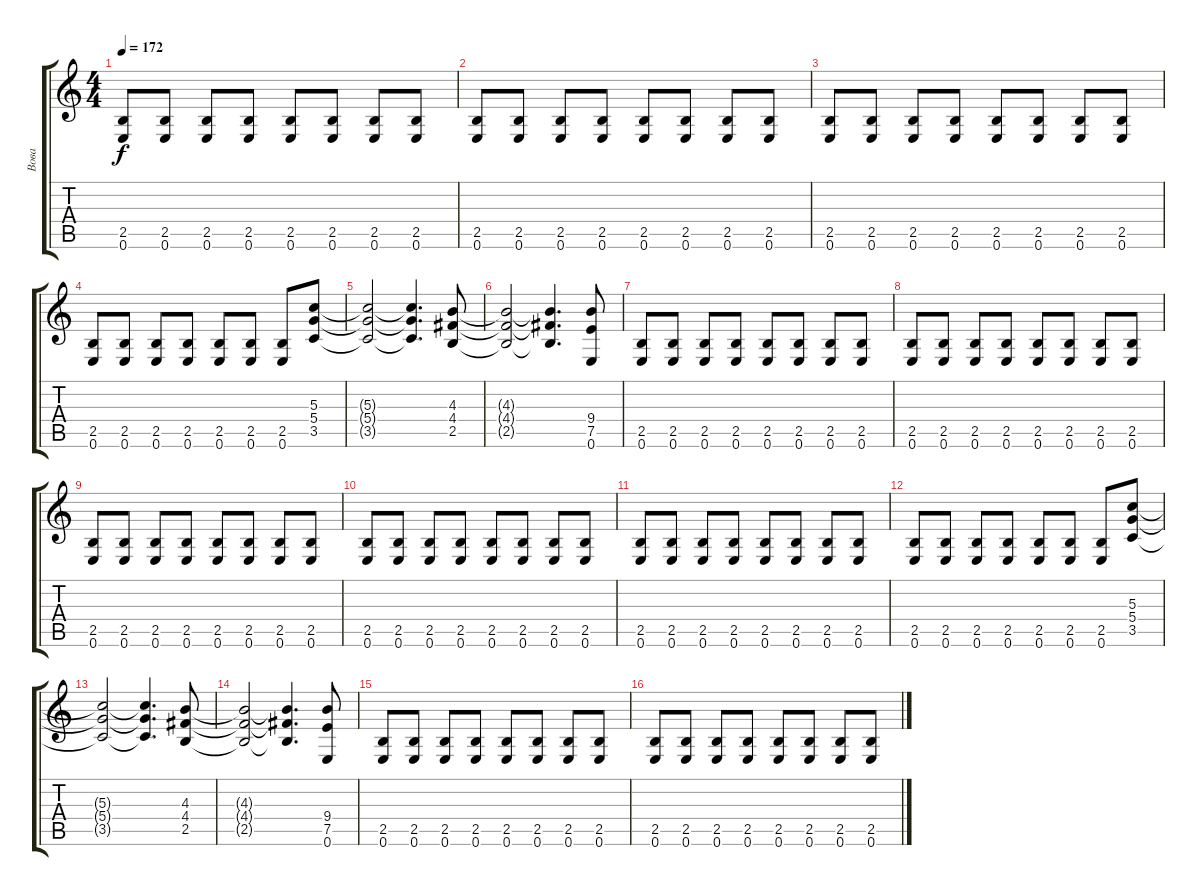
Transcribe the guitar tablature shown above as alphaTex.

\track ("Вова" "Вова") {instrument distortionguitar}
\staff {score tabs}
\tuning (E4 B3 G3 D3 A2 E2) {hide}
\ts (4 4)
\tempo 172
\clef g2
\ks c
(2.5 0.6).8{dy f} (2.5 0.6).8 (2.5 0.6).8 (2.5 0.6).8 (2.5 0.6).8 (2.5 0.6).8 (2.5 0.6).8 (2.5 0.6).8 |
(2.5 0.6).8 (2.5 0.6).8 (2.5 0.6).8 (2.5 0.6).8 (2.5 0.6).8 (2.5 0.6).8 (2.5 0.6).8 (2.5 0.6).8 |
(2.5 0.6).8 (2.5 0.6).8 (2.5 0.6).8 (2.5 0.6).8 (2.5 0.6).8 (2.5 0.6).8 (2.5 0.6).8 (2.5 0.6).8 |
(2.5 0.6).8 (2.5 0.6).8 (2.5 0.6).8 (2.5 0.6).8 (2.5 0.6).8 (2.5 0.6).8 (2.5 0.6).8 (5.3 5.4 3.5).8 |
(5.3{t} 5.4{t} 3.5{t}).2 (5.3{t} 5.4{t} 3.5{t}).4{d} (4.3 4.4 2.5).8 |
(4.3{t} 4.4{t} 2.5{t}).2 (4.3{t} 4.4{t} 2.5{t}).4{d} (9.4 7.5 0.6).8 |
(2.5 0.6).8 (2.5 0.6).8 (2.5 0.6).8 (2.5 0.6).8 (2.5 0.6).8 (2.5 0.6).8 (2.5 0.6).8 (2.5 0.6).8 |
(2.5 0.6).8 (2.5 0.6).8 (2.5 0.6).8 (2.5 0.6).8 (2.5 0.6).8 (2.5 0.6).8 (2.5 0.6).8 (2.5 0.6).8 |
(2.5 0.6).8 (2.5 0.6).8 (2.5 0.6).8 (2.5 0.6).8 (2.5 0.6).8 (2.5 0.6).8 (2.5 0.6).8 (2.5 0.6).8 |
(2.5 0.6).8 (2.5 0.6).8 (2.5 0.6).8 (2.5 0.6).8 (2.5 0.6).8 (2.5 0.6).8 (2.5 0.6).8 (2.5 0.6).8 |
(2.5 0.6).8 (2.5 0.6).8 (2.5 0.6).8 (2.5 0.6).8 (2.5 0.6).8 (2.5 0.6).8 (2.5 0.6).8 (2.5 0.6).8 |
(2.5 0.6).8 (2.5 0.6).8 (2.5 0.6).8 (2.5 0.6).8 (2.5 0.6).8 (2.5 0.6).8 (2.5 0.6).8 (5.3 5.4 3.5).8 |
(5.3{t} 5.4{t} 3.5{t}).2 (5.3{t} 5.4{t} 3.5{t}).4{d} (4.3 4.4 2.5).8 |
(4.3{t} 4.4{t} 2.5{t}).2 (4.3{t} 4.4{t} 2.5{t}).4{d} (9.4 7.5 0.6).8 |
(2.5 0.6).8 (2.5 0.6).8 (2.5 0.6).8 (2.5 0.6).8 (2.5 0.6).8 (2.5 0.6).8 (2.5 0.6).8 (2.5 0.6).8 |
(2.5 0.6).8 (2.5 0.6).8 (2.5 0.6).8 (2.5 0.6).8 (2.5 0.6).8 (2.5 0.6).8 (2.5 0.6).8 (2.5 0.6).8
